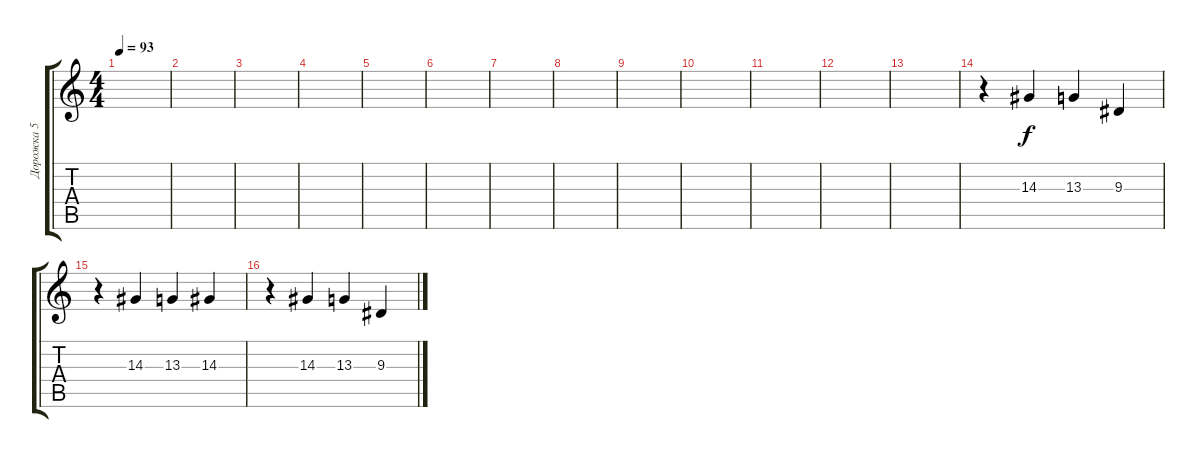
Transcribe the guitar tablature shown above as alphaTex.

\track ("Дорожка 5" "Дорожка 5") {instrument choiraahs}
\staff {score tabs}
\tuning (Eb4 Bb3 Gb3 Db3 Ab2 Db2) {hide}
\ts (4 4)
\tempo 93
\clef g2
\ks c
|
|
|
|
|
|
|
|
|
|
|
|
|
r.4 14.3.4 13.3.4 9.3.4 |
r.4 14.3.4 13.3.4 14.3.4 |
r.4 14.3.4 13.3.4 9.3.4
